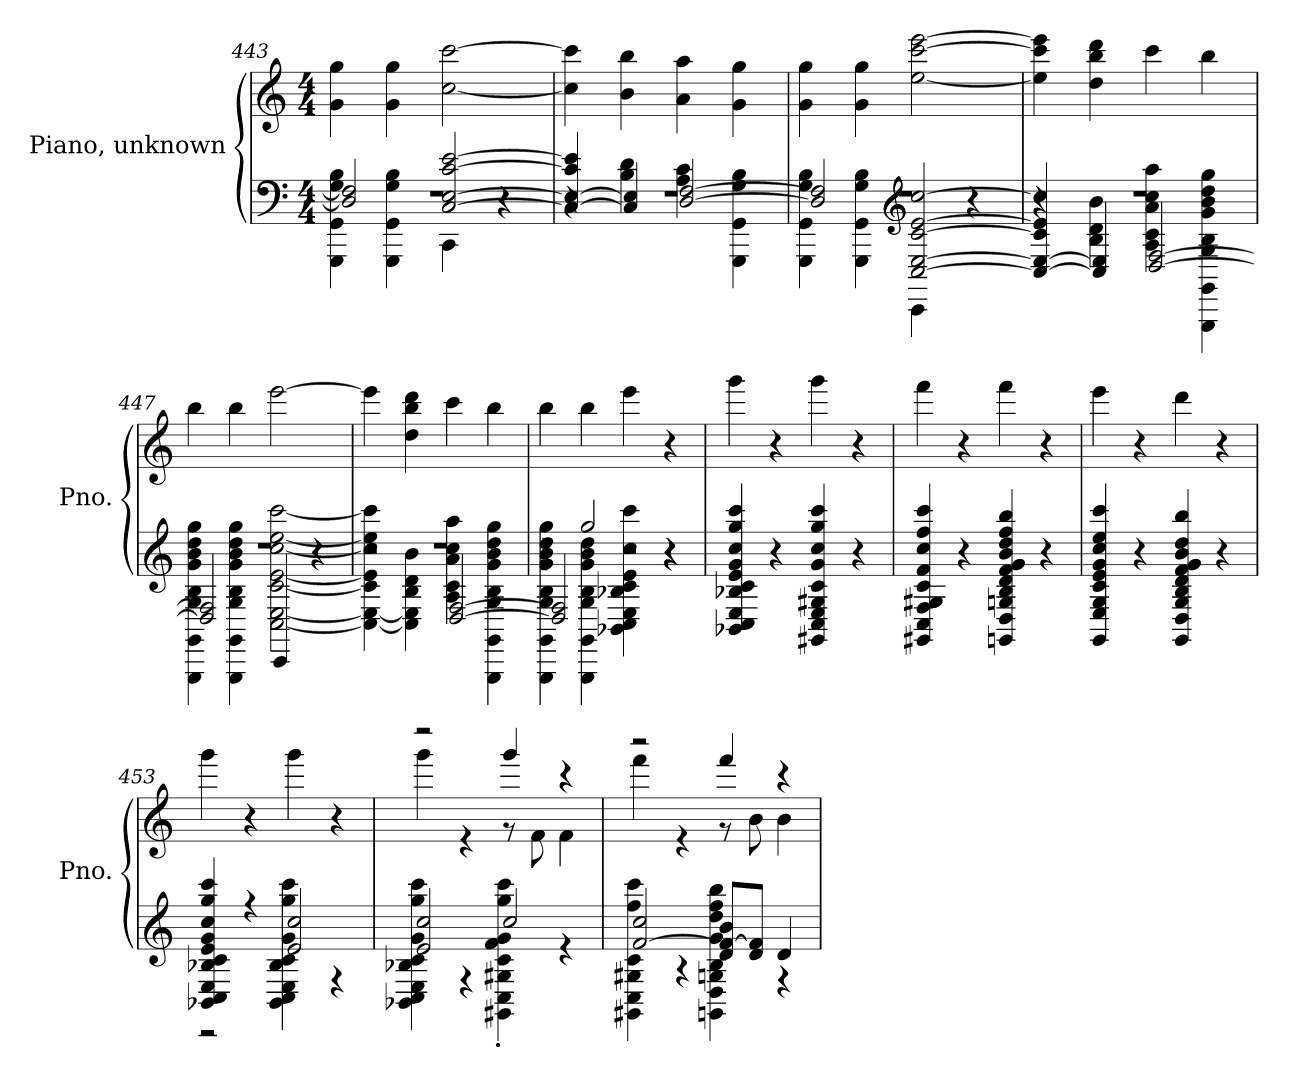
**kern	**kern
*part1	*part1
*staff2	*staff1
*I"Piano, unknown	*
*I'Pno.	*
*clefF4	*clefG2
*k[]	*k[]
*M4/4	*M4/4
=443	=443
*^	*
*	*^	*
1r	4GGG\ 4GG\ 4G\ 4B\	2D/] 2F/]	4g\ 4gg\
.	4GGG\ 4GG\ 4G\ 4B\	.	4g\ 4gg\
.	4CC\	[2C/ [2E/ [2c/ [2e/	[2cc\ [2ccc\
.	4r	.	.
=444	=444	=444	=444
1r	4r	4C/_ 4E/_ 4c/] 4e/]	4cc\] 4ccc\]
.	4B\ 4d\	4C/] 4E/]	4b\ 4bb\
.	4A\ 4c\	[2D/ [2F/	4a\ 4aa\
.	4GGG\ 4GG\ 4G\ 4B\	.	4g\ 4gg\
=445	=445	=445	=445
1r	4GGG\ 4GG\ 4G\ 4B\	2D/] 2F/]	4g\ 4gg\
.	4GGG\ 4GG\ 4G\ 4B\	.	4g\ 4gg\
*clefG2	*	*	*
.	4CC\	[2C/ [2E/ [2c/ [2e/ [2cc/	[2ee\ [2ccc\ [2eee\
.	4r	.	.
!!LO:LB:g=z
=446	=446	=446	=446
1r	4r	4C/_ 4E/_ 4c/] 4e/] 4cc/]	4ee\] 4ccc\] 4eee\]
.	4B\ 4d\ 4b\	4C/] 4E/]	4dd\ 4bb\ 4ddd\
.	4A\ 4c\ 4a\ 4cc\ 4aa\	[2D/ [2F/	4ccc\
.	4GGG\ 4GG\ 4G\ 4B\ 4g\ 4b\ 4dd\ 4gg\	.	4bb\
=447	=447	=447	=447
1r	4GGG\ 4GG\ 4G\ 4B\ 4g\ 4b\ 4dd\ 4gg\	2D/] 2F/]	4bb\
.	4GGG\ 4GG\ 4G\ 4B\ 4g\ 4b\ 4dd\ 4gg\	.	4bb\
.	[2C\ [2E\ [2c\ [2e\ [2cc\ [2ee\ [2ccc\	4CC/	[2eee\
.	.	4r	.
=448	=448	=448	=448
1r	4C\_ 4E\_ 4c\] 4e\] 4cc\] 4ee\] 4ccc\]	2r	4eee\]
.	4C\] 4E\] 4B\ 4d\ 4b\	.	4dd\ 4bb\ 4ddd\
.	4A\ 4c\ 4a\ 4cc\ 4aa\	[2D/ [2F/	4ccc\
.	4GGG\ 4GG\ 4G\ 4B\ 4g\ 4b\ 4dd\ 4gg\	.	4bb\
=449	=449	=449	=449
4r	4GGG\ 4GG\ 4G\ 4B\ 4g\ 4b\ 4dd\ 4gg\	2D/] 2F/]	4bb\
2gg/	4GGG\ 4GG\ 4G\ 4B\ 4g\ 4b\ 4dd\	.	4bb\
.	4BB-X\ 4C\ 4E\ 4B-X\ 4c\ 4e\ 4cc\ 4ccc\	2r	4eee\
4r	4r	.	4r
*v	*v	*v	*
=450	=450
4BB-X/ 4C/ 4E/ 4B-X/ 4c/ 4e/ 4g/ 4cc/ 4gg/ 4ccc/	4ggg\
4r	4r
4GG#X/ 4C/ 4E/ 4G#X/ 4c/ 4g/ 4cc/ 4gg/ 4ccc/	4ggg\
4r	4r
=451	=451
4GG#X/ 4C/ 4F/ 4G#X/ 4c/ 4f/ 4cc/ 4ff/ 4ccc/	4fff\
4r	4r
4GGn/ 4D/ 4Gn/ 4B/ 4d/ 4f/ 4g/ 4b/ 4dd/ 4ff/ 4bb/	4fff\
4r	4r
!!LO:LB:g=z
=452	=452
4GG/ 4E/ 4G/ 4c/ 4e/ 4g/ 4cc/ 4ee/ 4ccc/	4eee\
4r	4r
4GG/ 4D/ 4G/ 4B/ 4d/ 4f/ 4g/ 4b/ 4dd/ 4bb/	4ddd\
4r	4r
=453	=453
*^	*
4BB-X/ 4C/ 4E/ 4B-X/ 4c/ 4e/ 4g/ 4cc/ 4gg/ 4ccc/	2r	4ggg\
4r	.	4r
2e/ 2cc/	4BB-\ 4C\ 4E\ 4B-\ 4c\ 4g\ 4gg\ 4ccc\	4ggg\
.	4r	4r
=454	=454	=454
*	*	*^
2e/ 2cc/	4BB-X\ 4C\ 4E\ 4B-X\ 4c\ 4g\ 4gg\ 4ccc\	2r	4ggg\
.	4r	.	4r
2cc/	4GG#X\' 4C\' 4G#X\' 4c\' 4f\' 4g\' 4gg\' 4ccc\'	4ggg/	8r
.	.	.	8f\
.	4r	4r	4f\
=455	=455	=455	=455
[2f/ 2cc/	4GG#X\ 4C\ 4G#X\ 4c\ 4ff\ 4ccc\	2r	4fff\
.	4r	.	4r
8d/ 8f/_ 8b/L	4GGn\ 4D\ 4Gn\ 4B\ 4g\ 4dd\ 4ff\ 4bb\	4fff/	8r
8d/ 8f/]J	.	.	8b\
4d/	4r	4r	4b\
*v	*v	*	*
*	*v	*v
=	=
*-	*-
